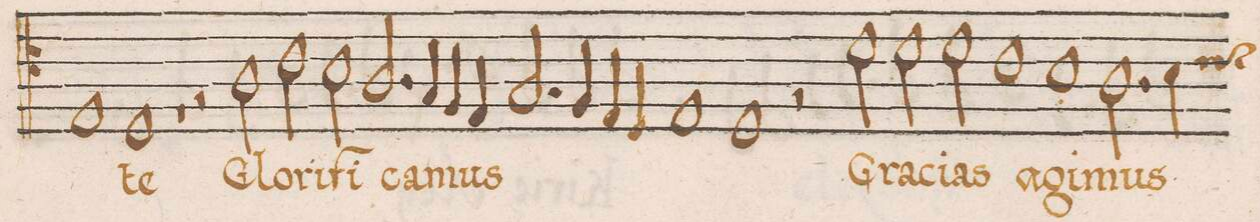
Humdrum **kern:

**kern	**text
*I"TENOR	*
*clefC4	*
*k[]	*
*met(c|)	*
*M2/1	*
1E	.
1D	te
=17	=17
1r	.
2r	.
2A\	Glo-
=18	=18
2c\	-ri-
2B\	-fi-
2.A/	-ca-
4G/	.
=19	=19
4F/	-mus
4E/	.
2.G/	.
4F/	.
4E/	.
4D/	.
=20	=20
1E	.
1D	.
=21	=21
2r	.
2d\	Gra-
2d\	-ci-
2d\	-as
=22	=22
1c	a-
1B	-gi-
=23	=23
2.A\	-mus
*custos:c	*
4B\	.
*-	*-
